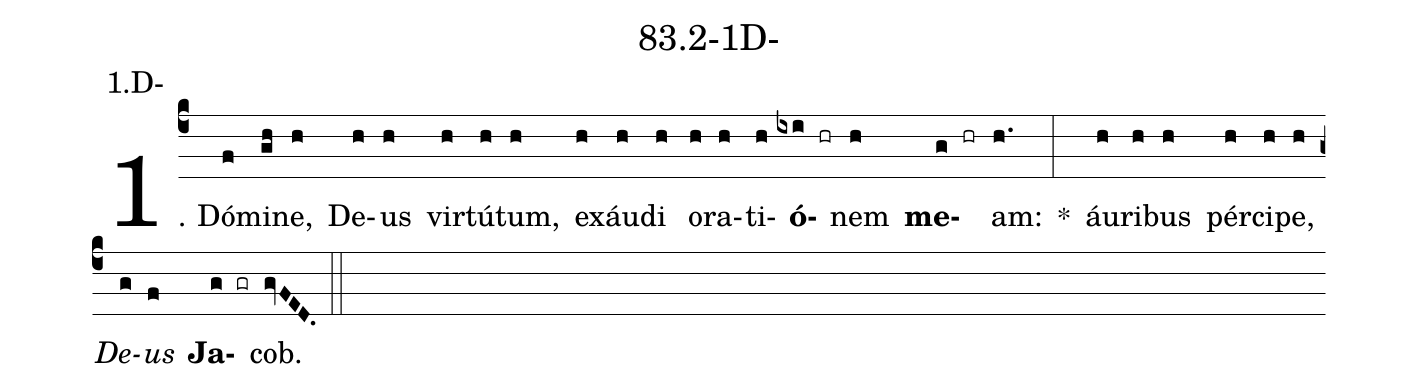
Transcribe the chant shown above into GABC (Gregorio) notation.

name: 83.2-1D-;
annotation: 1.D-;
%%
(c4)1. Dó(f)mi(gh)ne,(h) De(h)us(h) vir(h)tú(h)tum,(h) ex(h)áu(h)di(h) o(h)ra(h)ti(h)<b>ó</b>(ixi hr)nem(h) <b>me</b>(g hr)am:(h.) *(:) áu(h)ri(h)bus(h) pér(h)ci(h)pe,(h) <i>De</i>(g)<i>us</i>(f) <b>Ja</b>(g gr)cob.(gvFED.) (::)


%E(h) u(h) o(g) u(f) a(g) e.(gvFED.) (::)
